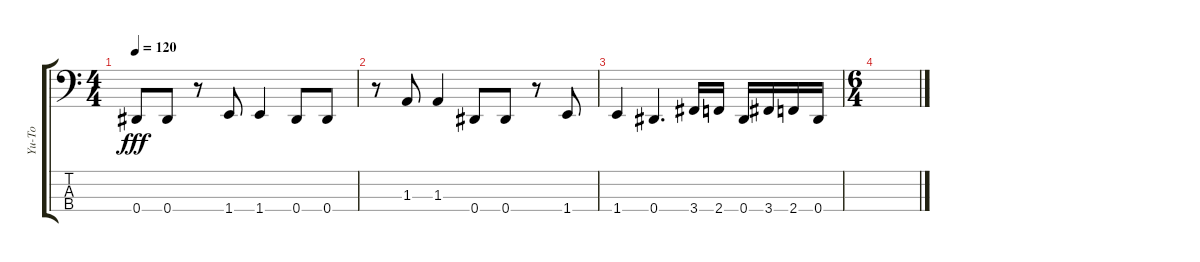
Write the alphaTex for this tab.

\track ("Yu-To" "Yu-To") {instrument electricbassfinger}
\staff {score tabs}
\tuning (Gb2 Db2 Ab1 Eb1) {hide}
\ts (4 4)
\tempo 120
\clef f4
\ks c
0.4.8{dy fff} 0.4.8 r.8 1.4.8 1.4.4 0.4.8 0.4.8 |
r.8 1.3.8 1.3.4 0.4.8 0.4.8 r.8 1.4.8 |
1.4.4 0.4.4{d} 3.4.16 2.4.16 0.4.16 3.4.16 2.4.16 0.4.16 |
\ts (6 4)
